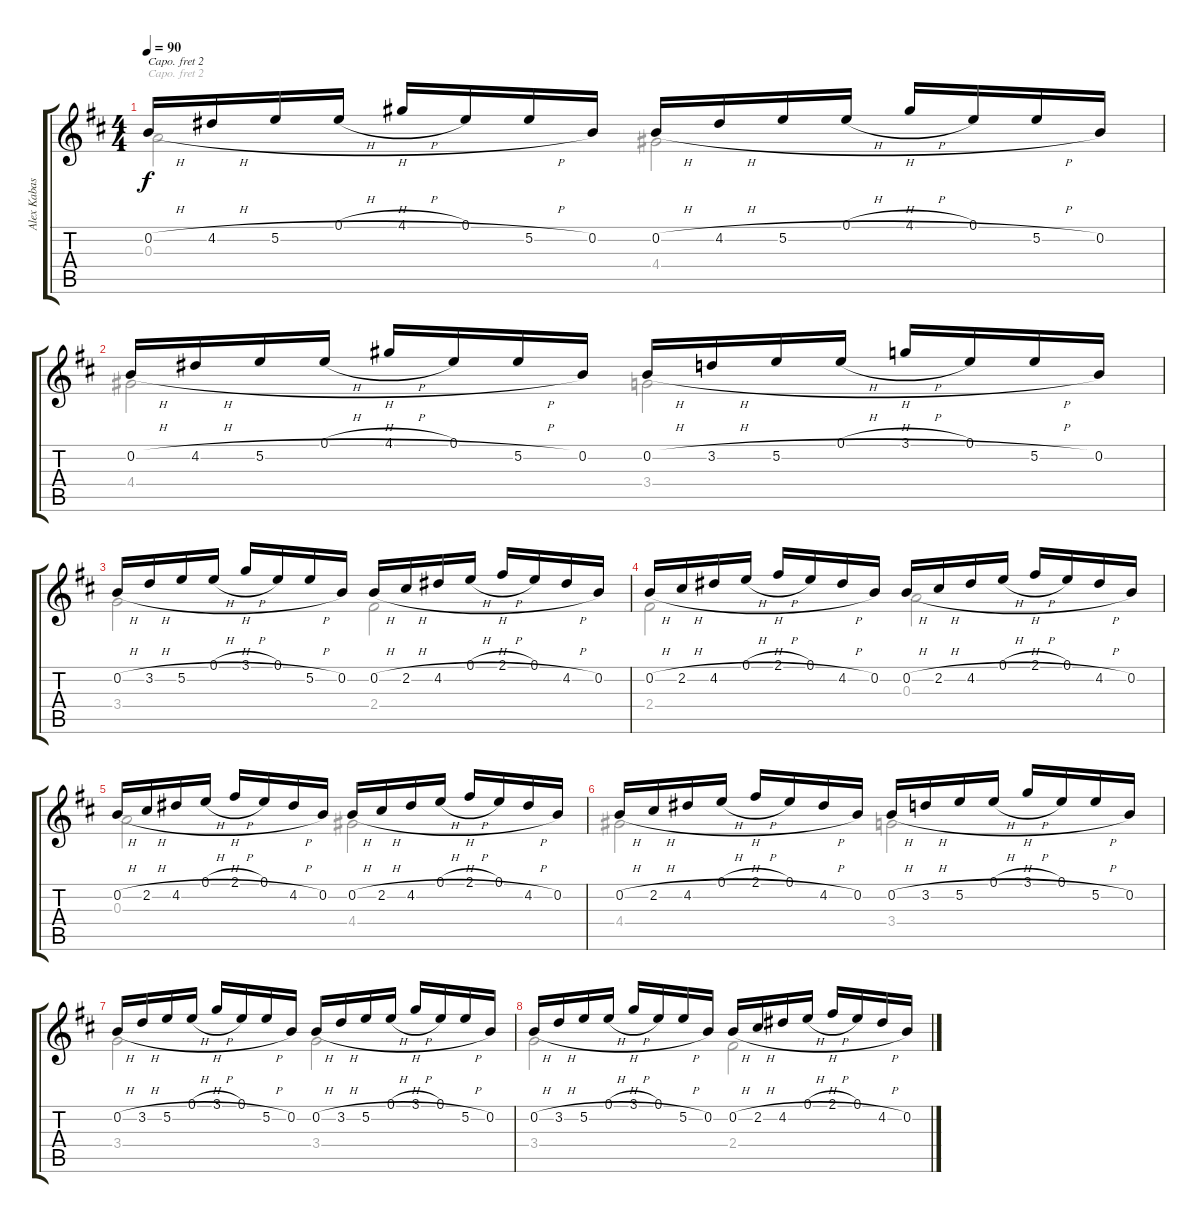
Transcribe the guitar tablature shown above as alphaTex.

\track ("Alex Kabasser Furch Durango 40 - CM" "Alex Kabas") {instrument acousticguitarsteel}
\staff {score tabs}
\capo 2
\tuning (D4 A3 G3 D3 A2 D2) {hide}
\voice
\ts (4 4)
\tempo 90
\clef g2
\ks d
0.2{h}.16{dy f} 4.2{h}.16 5.2{h}.16 0.1{h}.16 4.1{h}.16 0.1.16 5.2{h}.16 0.2.16 0.2{h}.16 4.2{h}.16 5.2{h}.16 0.1{h}.16 4.1{h}.16 0.1.16 5.2{h}.16 0.2.16 |
0.2{h}.16 4.2{h}.16 5.2{h}.16 0.1{h}.16 4.1{h}.16 0.1.16 5.2{h}.16 0.2.16 0.2{h}.16 3.2{h}.16 5.2{h}.16 0.1{h}.16 3.1{h}.16 0.1.16 5.2{h}.16 0.2.16 |
0.2{h}.16 3.2{h}.16 5.2{h}.16 0.1{h}.16 3.1{h}.16 0.1.16 5.2{h}.16 0.2.16 0.2{h}.16 2.2{h}.16 4.2{h}.16 0.1{h}.16 2.1{h}.16 0.1.16 4.2{h}.16 0.2.16 |
0.2{h}.16 2.2{h}.16 4.2{h}.16 0.1{h}.16 2.1{h}.16 0.1.16 4.2{h}.16 0.2.16 0.2{h}.16 2.2{h}.16 4.2{h}.16 0.1{h}.16 2.1{h}.16 0.1.16 4.2{h}.16 0.2.16 |
0.2{h}.16 2.2{h}.16 4.2{h}.16 0.1{h}.16 2.1{h}.16 0.1.16 4.2{h}.16 0.2.16 0.2{h}.16 2.2{h}.16 4.2{h}.16 0.1{h}.16 2.1{h}.16 0.1.16 4.2{h}.16 0.2.16 |
0.2{h}.16 2.2{h}.16 4.2{h}.16 0.1{h}.16 2.1{h}.16 0.1.16 4.2{h}.16 0.2.16 0.2{h}.16 3.2{h}.16 5.2{h}.16 0.1{h}.16 3.1{h}.16 0.1.16 5.2{h}.16 0.2.16 |
0.2{h}.16 3.2{h}.16 5.2{h}.16 0.1{h}.16 3.1{h}.16 0.1.16 5.2{h}.16 0.2.16 0.2{h}.16 3.2{h}.16 5.2{h}.16 0.1{h}.16 3.1{h}.16 0.1.16 5.2{h}.16 0.2.16 |
0.2{h}.16 3.2{h}.16 5.2{h}.16 0.1{h}.16 3.1{h}.16 0.1.16 5.2{h}.16 0.2.16 0.2{h}.16 2.2{h}.16 4.2{h}.16 0.1{h}.16 2.1{h}.16 0.1.16 4.2{h}.16 0.2.16
\voice
\clef g2
\ottava regular
\simile none
\ks d
0.3.2{dy f} 4.4.2 |
4.4.2 3.4.2 |
3.4.2 2.4.2 |
2.4.2 0.3.2 |
0.3.2 4.4.2 |
4.4.2 3.4.2 |
3.4.2 3.4.2 |
3.4.2 2.4.2
